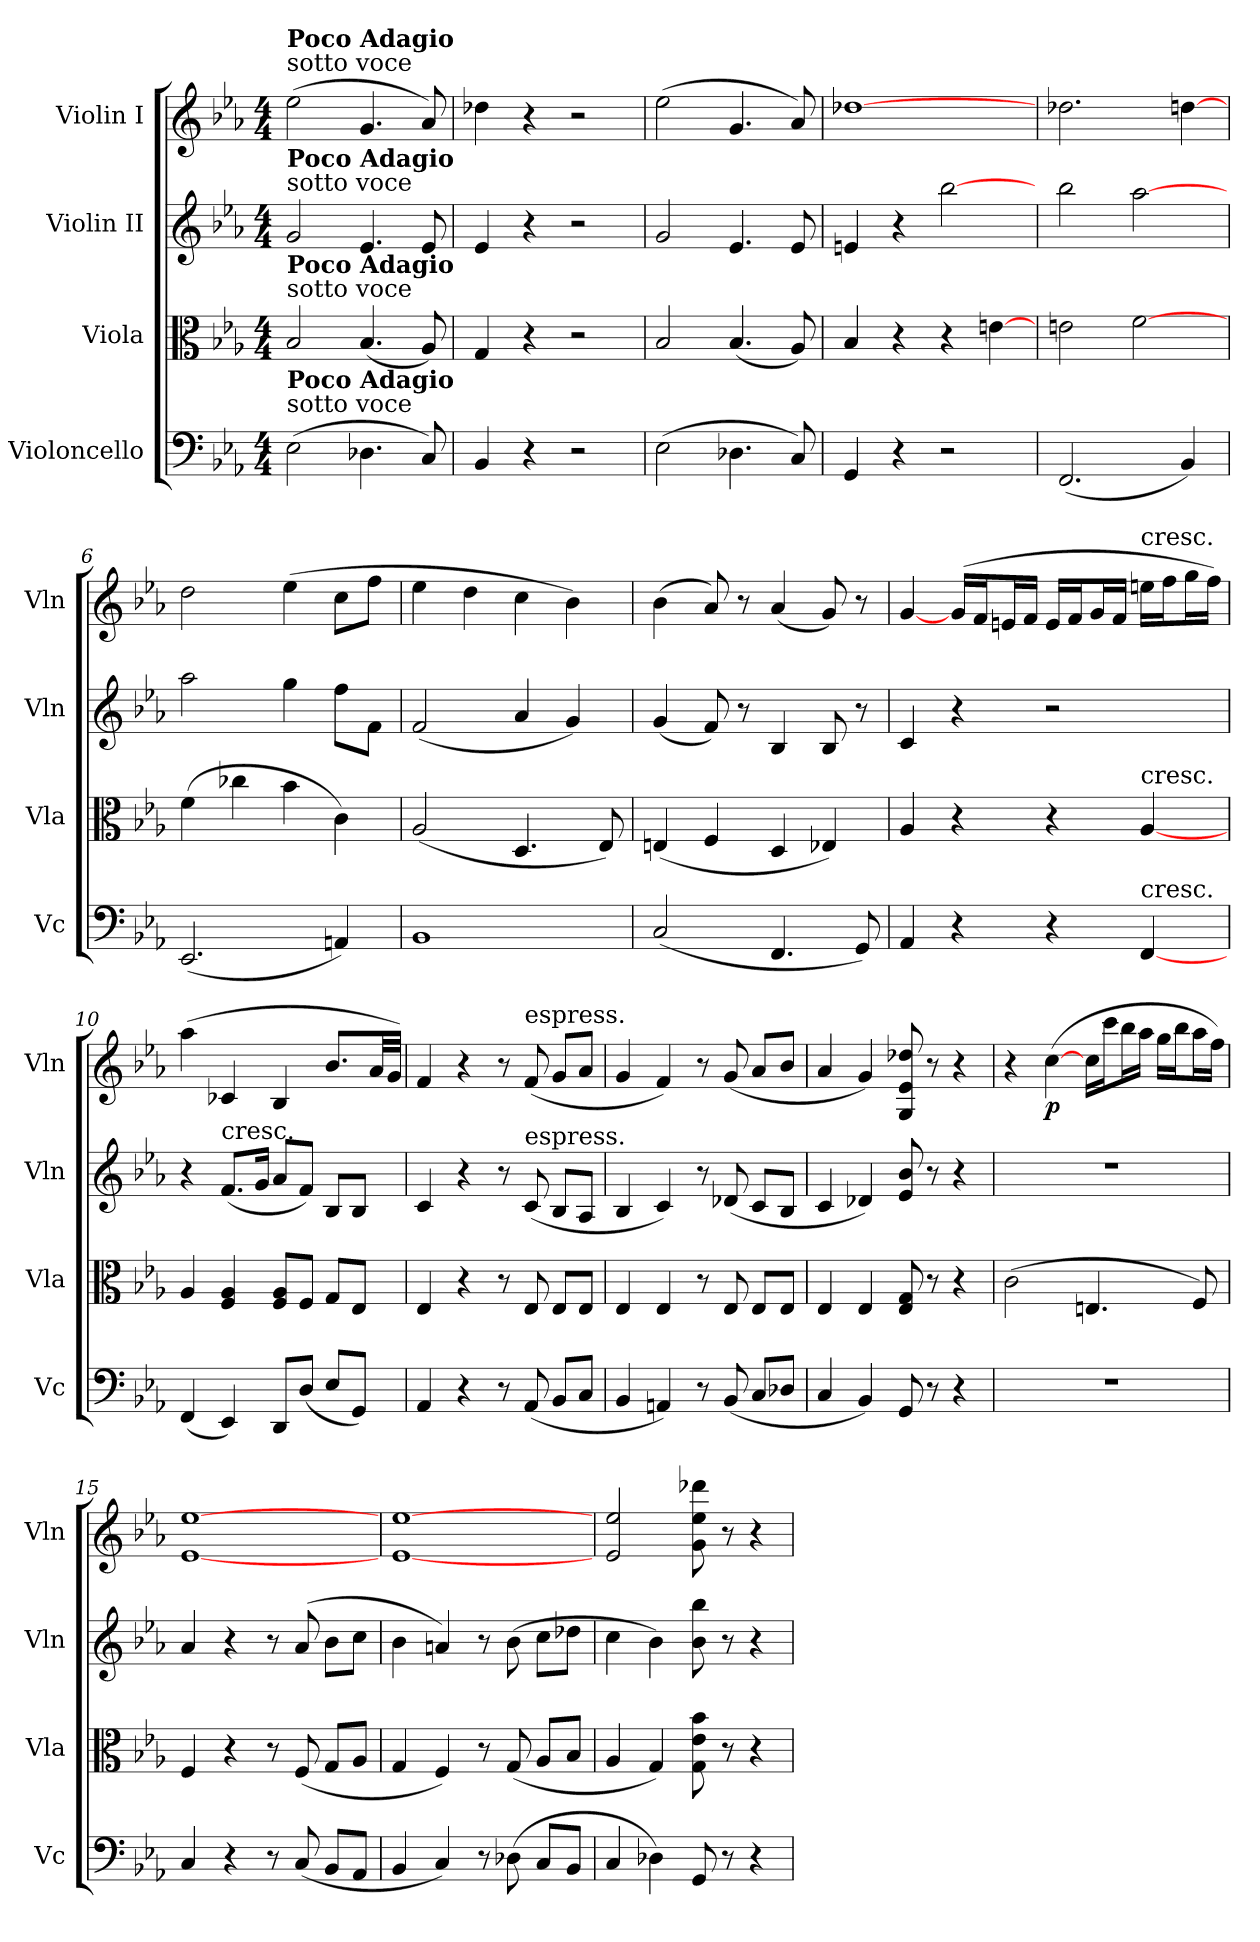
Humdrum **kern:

**kern	**kern	**kern	**kern	**dynam
*part4	*part3	*part2	*part1	*part1
*staff4	*staff3	*staff2	*staff1	*staff1
*I"Violoncello	*I"Viola	*I"Violin II	*I"Violin I	*
*I'Vc	*I'Vla	*I'Vln	*I'Vln	*
*clefF4	*clefC3	*clefG2	*clefG2	*
*k[b-e-a-]	*k[b-e-a-]	*k[b-e-a-]	*k[b-e-a-]	*
*E-:	*E-:	*E-:	*E-:	*
*M4/4	*M4/4	*M4/4	*M4/4	*
=1	=1	=1	=1	=1
!	!	!	!LO:TX:a:t=sotto voce	!
!	!	!	!LO:TX:a:B:t=Poco Adagio	!
!	!	!LO:TX:a:t=sotto voce	!	!
!	!	!LO:TX:a:B:t=Poco Adagio	!	!
!	!LO:TX:a:t=sotto voce	!	!	!
!	!LO:TX:a:B:t=Poco Adagio	!	!	!
!LO:TX:a:t=sotto voce	!	!	!	!
!LO:TX:a:B:t=Poco Adagio	!	!	!	!
(2E-	2B-	2g	(2ee-	.
4.D-X	(4.B-	4.e-	4.g	.
8C)	8A-)	8e-	8a-)	.
=2	=2	=2	=2	=2
4BB-	4G	4e-	4dd-X	.
4r	4r	4r	4r	.
2r	2r	2r	2r	.
=3	=3	=3	=3	=3
(2E-	2B-	2g	(2ee-	.
4.D-X	(4.B-	4.e-	4.g	.
8C)	8A-)	8e-	8a-)	.
=4	=4	=4	=4	=4
4GG	4B-	4en	[1dd-X	.
4r	4r	4r	.	.
2r	4r	[2bb-	.	.
.	[4en	.	.	.
=5	=5	=5	=5	=5
(2.FF	2en	2bb-	2.dd-X	.
.	[2f	[2aa-	.	.
4BB-)	.	.	[4ddn	.
=6	=6	=6	=6	=6
(2.EE-	(4f	2aa-	2dd	.
.	4cc-X	.	.	.
.	4b-	4gg	(4ee-	.
4AAn)	4c)	8ff\L	8cc\L	.
.	.	8f\J	8ff\J	.
=7	=7	=7	=7	=7
1BB-	(2A-	(2f	4ee-	.
.	.	.	4dd	.
.	4.D	4a-	4cc	.
.	.	4g)	4b-)	.
.	8E-)	.	.	.
=8	=8	=8	=8	=8
(2C	(4En	(4g	(4b-	.
.	4F	8f)	8a-)	.
.	.	8r	8r	.
4.FF	4D	4B-	(4a-	.
.	4E-X)	8B-	8g)	.
8GG)	.	8r	8r	.
=9	=9	=9	=9	=9
4AA-	4A-	4c	[4g	.
4r	4r	4r	(16g/LL	.
.	.	.	16f/J	.
.	.	.	16en/L	.
.	.	.	16f/JJ	.
4r	4r	2r	16e/LL	.
.	.	.	16f/J	.
.	.	.	16g/L	.
.	.	.	16f/JJ	.
!	!	!	!LO:TX:a:t=cresc.	!
!	!LO:TX:a:t=cresc.	!	!	!
!LO:TX:a:t=cresc.	!	!	!	!
[4FF	[4A-	.	16een\LL	.
.	.	.	16ff\J	.
.	.	.	16gg\L	.
.	.	.	16ff\JJ)	.
=10	=10	=10	=10	=10
(4FF	4A-	4r	(4aa-	.
!	!	!LO:TX:a:t=cresc.	!	!
4EE-)	4F 4A-	(8.f/L	4c-X	.
.	.	16g/Jk	.	.
8DD/L	8F/ 8A-/L	8a-/L	4B-	.
(8D/J	8F/J	8f/J)	.	.
8E-/L	8G/L	8B-/L	8.b-/L	.
8GG/J)	8E-/J	8B-/J	.	.
.	.	.	32a-/LL	.
.	.	.	32g/JJJ)	.
=11	=11	=11	=11	=11
4AA-	4E-	4c	4f	.
4r	4r	4r	4r	.
8r	8r	8r	8r	.
!	!	!	!LO:TX:a:t=espress.	!
!	!	!LO:TX:a:t=espress.	!	!
(8AA-	8E-	(8c	(8f	.
8BB-/L	8E-/L	8B-/L	8g/L	.
8C/J	8E-/J	8A-/J	8a-/J	.
=12	=12	=12	=12	=12
4BB-	4E-	4B-	4g	.
4AAn)	4E-	4c)	4f)	.
8r	8r	8r	8r	.
(8BB-	8E-	(8d-X	(8g	.
8C/L	8E-/L	8c/L	8a-/L	.
8D-X/J	8E-/J	8B-/J	8b-/J	.
=13	=13	=13	=13	=13
4C	4E-	4c	4a-	.
4BB-)	4E-	4d-X)	4g)	.
8GG	8E- 8G	8e- 8b-	8G 8e- 8dd-X	.
8r	8r	8r	8r	.
4r	4r	4r	4r	.
=14	=14	=14	=14	=14
1r	(2c	1r	4r	.
.	.	.	([4cc	p
.	4.En	.	16cc\LL	.
.	.	.	16ccc\J	.
.	.	.	16bb-\L	.
.	.	.	16aa-\JJ	.
.	.	.	16gg\LL	.
.	.	.	16bb-\J	.
.	8F)	.	16aa-\L	.
.	.	.	16ff\JJ)	.
=15	=15	=15	=15	=15
4C	4F	4a-	[1e- [1ee-	.
4r	4r	4r	.	.
8r	8r	8r	.	.
(8C	(8F	(8a-	.	.
8BB-/L	8G/L	8b-\L	.	.
8AA-/J	8A-/J	8cc\J	.	.
=16	=16	=16	=16	=16
4BB-	4G	4b-	[1e- [1ee-	.
4C)	4F)	4an)	.	.
8r	8r	8r	.	.
(8D-X	(8G	(8b-	.	.
8C/L	8A-/L	8cc\L	.	.
8BB-/J	8B-/J	8dd-X\J	.	.
=17	=17	=17	=17	=17
4C	4A-	4cc	2e- 2ee-	.
4D-X)	4G)	4b-)	.	.
8GG	8G 8e- 8b-	8b- 8bb-	8g 8ee- 8ddd-X	.
8r	8r	8r	8r	.
4r	4r	4r	4r	.
=	=	=	=	=
*-	*-	*-	*-	*-
